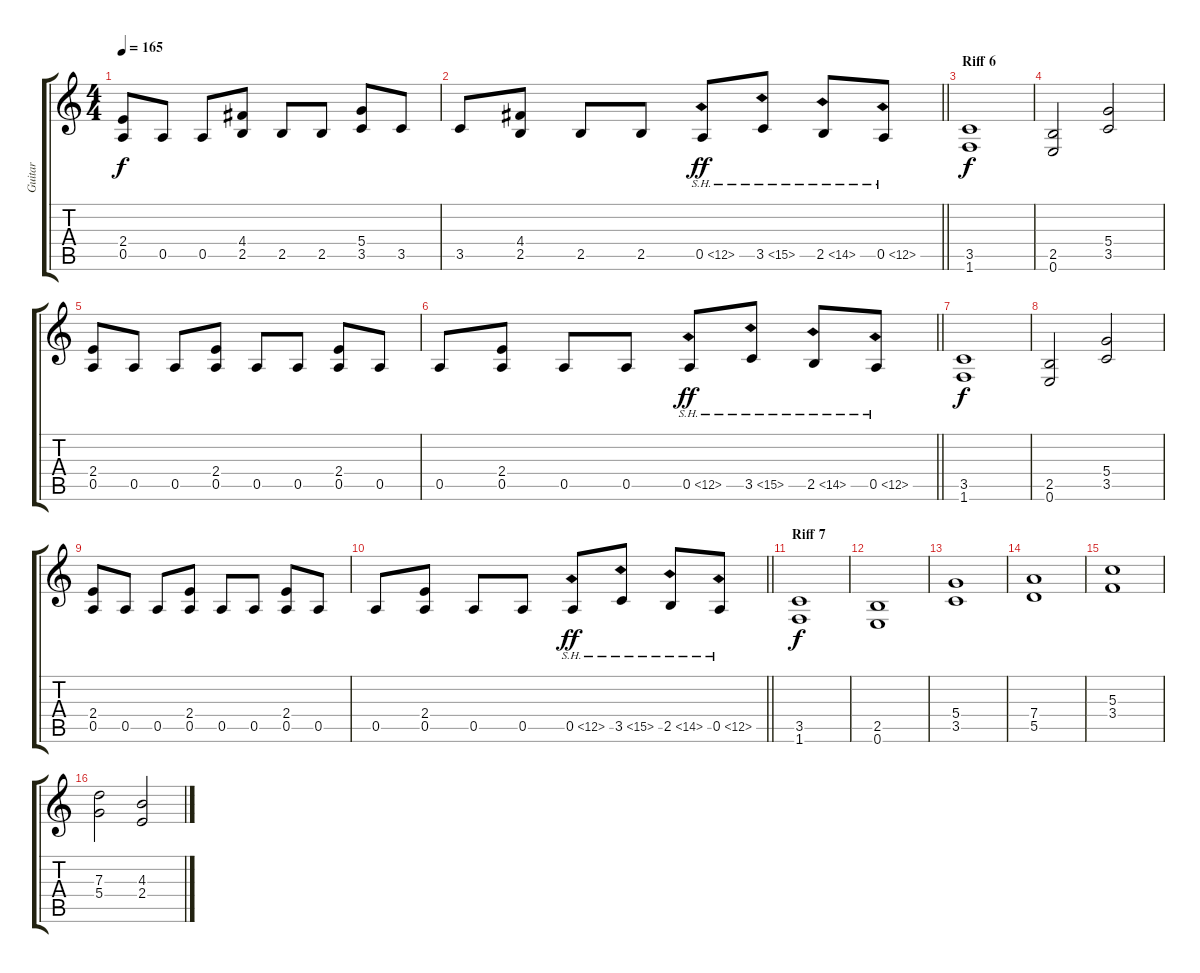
\track ("Guitar" "Guitar") {instrument distortionguitar}
\staff {score tabs}
\tuning (E4 B3 G3 D3 A2 E2) {hide}
\ts (4 4)
\tempo 165
\clef g2
\ks c
(2.4 0.5).8{dy f} 0.5.8 0.5.8 (4.4 2.5).8 2.5.8 2.5.8 (5.4 3.5).8 3.5.8 |
\barLineRight lightlight
3.5.8 (4.4 2.5).8 2.5.8 2.5.8 0.5{sh 12}.8{dy ff} 3.5{sh 12}.8 2.5{sh 12}.8 0.5{sh 12}.8 |
\section ("" "Riff 6")
(3.5 1.6).1{dy f} |
(2.5 0.6).2 (5.4 3.5).2 |
(2.4 0.5).8 0.5.8 0.5.8 (2.4 0.5).8 0.5.8 0.5.8 (2.4 0.5).8 0.5.8 |
\barLineRight lightlight
0.5.8 (2.4 0.5).8 0.5.8 0.5.8 0.5{sh 12}.8{dy ff} 3.5{sh 12}.8 2.5{sh 12}.8 0.5{sh 12}.8 |
(3.5 1.6).1{dy f} |
(2.5 0.6).2 (5.4 3.5).2 |
(2.4 0.5).8 0.5.8 0.5.8 (2.4 0.5).8 0.5.8 0.5.8 (2.4 0.5).8 0.5.8 |
\barLineRight lightlight
0.5.8 (2.4 0.5).8 0.5.8 0.5.8 0.5{sh 12}.8{dy ff} 3.5{sh 12}.8 2.5{sh 12}.8 0.5{sh 12}.8 |
\section ("" "Riff 7")
(3.5 1.6).1{dy f} |
(2.5 0.6).1 |
(5.4 3.5).1 |
(7.4 5.5).1 |
(5.3 3.4).1 |
(7.3 5.4).2 (4.3 2.4).2
